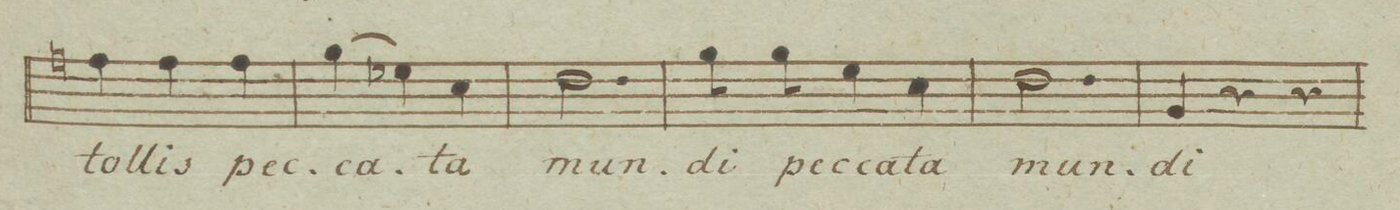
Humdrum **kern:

**kern	**text	**text
*I"Basso.	*	*
*clefF4	*	*
*k[b-e-a-d-g-]	*	*
*M3/4	*	*
4An\	tol-	.
4A\	-lis	.
4A\	pec-	.
=40	=40	=40
(4B-\	-ca-	.
4G-X\)	.	.
4E-\	-ta	.
=41	=41	=41
2.F\	mun-	.
=42	=42	=42
8B-\	-di	.
8B-\	pec-	.
4G-\	-ca-	.
4E-\	-ta	.
=43	=43	=43
2.F\	mun-	.
=44	=44	=44
4BB-/	-di	.
4r	.	.
4r	.	.
=45	=45	=45
*-	*-	*-
